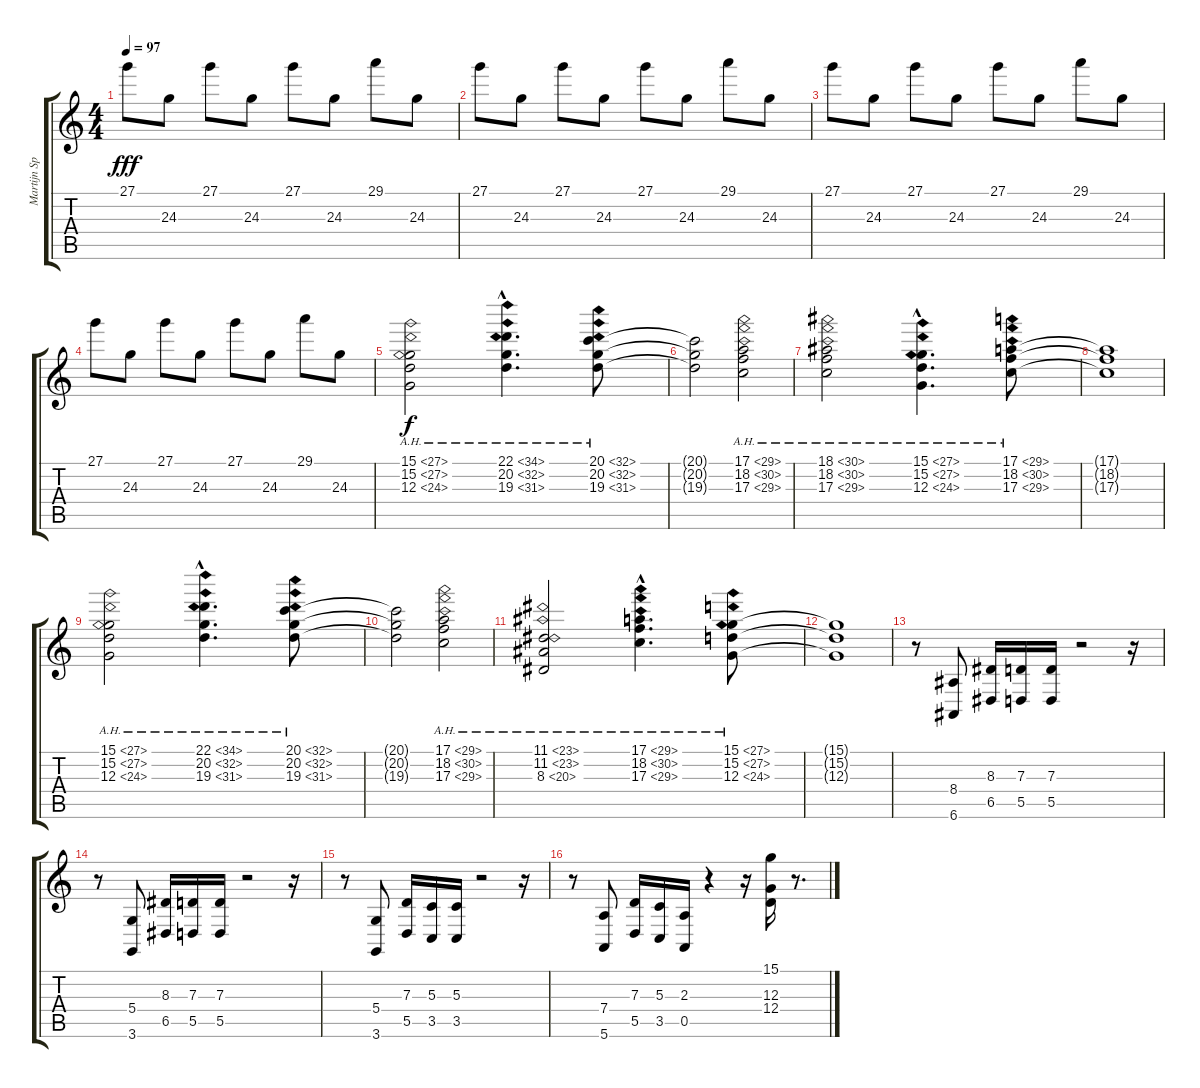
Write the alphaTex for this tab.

\track ("Martijn Spierenbur (Keyboard)" "Martijn Sp") {instrument stringensemble1}
\staff {score tabs}
\tuning (E4 B3 G3 D3 A2 E2) {hide}
\ts (4 4)
\tempo 97
\clef g2
\ks c
27.1.8{dy fff instrument electricgrandpiano} 24.3.8 27.1.8 24.3.8 27.1.8 24.3.8 29.1.8 24.3.8 |
27.1.8 24.3.8 27.1.8 24.3.8 27.1.8 24.3.8 29.1.8 24.3.8 |
27.1.8 24.3.8 27.1.8 24.3.8 27.1.8 24.3.8 29.1.8 24.3.8 |
27.1.8 24.3.8 27.1.8 24.3.8 27.1.8 24.3.8 29.1.8 24.3.8 |
(15.1{ah 12} 15.2{ah 12} 12.3{ah 12}).2{dy f instrument stringensemble1} (22.1{ah 12 hac} 20.2{ah 12 hac} 19.3{ah 12 hac}).4{d} (20.1{ah 12} 20.2{ah 12} 19.3{ah 12}).8 |
(20.1{t} 20.2{t} 19.3{t}).2 (17.1{ah 12} 18.2{ah 12} 17.3{ah 12}).2 |
(18.1{ah 12} 18.2{ah 12} 17.3{ah 12}).2 (15.1{ah 12 hac} 15.2{ah 12 hac} 12.3{ah 12 hac}).4{d} (17.1{ah 12} 18.2{ah 12} 17.3{ah 12}).8 |
(17.1{t} 18.2{t} 17.3{t}).1 |
(15.1{ah 12} 15.2{ah 12} 12.3{ah 12}).2 (22.1{ah 12 hac} 20.2{ah 12 hac} 19.3{ah 12 hac}).4{d} (20.1{ah 12} 20.2{ah 12} 19.3{ah 12}).8 |
(20.1{t} 20.2{t} 19.3{t}).2 (17.1{ah 12} 18.2{ah 12} 17.3{ah 12}).2 |
(11.1{ah 12} 11.2{ah 12} 8.3{ah 12}).2 (17.1{ah 12 hac} 18.2{ah 12 hac} 17.3{ah 12 hac}).4{d} (15.1{ah 12} 15.2{ah 12} 12.3{ah 12}).8 |
(15.1{t} 15.2{t} 12.3{t}).1 |
r.8{instrument lead5charang} (8.4 6.6).8 (8.3 6.5).16 (7.3 5.5).16 (7.3 5.5).16 r.2 r.16 |
r.8{instrument lead5charang} (5.4 3.6).8 (8.3 6.5).16 (7.3 5.5).16 (7.3 5.5).16 r.2 r.16 |
r.8{instrument lead5charang} (5.4 3.6).8 (7.3 5.5).16 (5.3 3.5).16 (5.3 3.5).16 r.2 r.16 |
r.8{instrument lead5charang} (7.4 5.6).8 (7.3 5.5).16 (5.3 3.5).16 (2.3 0.5).16 r.4 r.16 (15.1 12.3 12.4).16 r.8{d}
